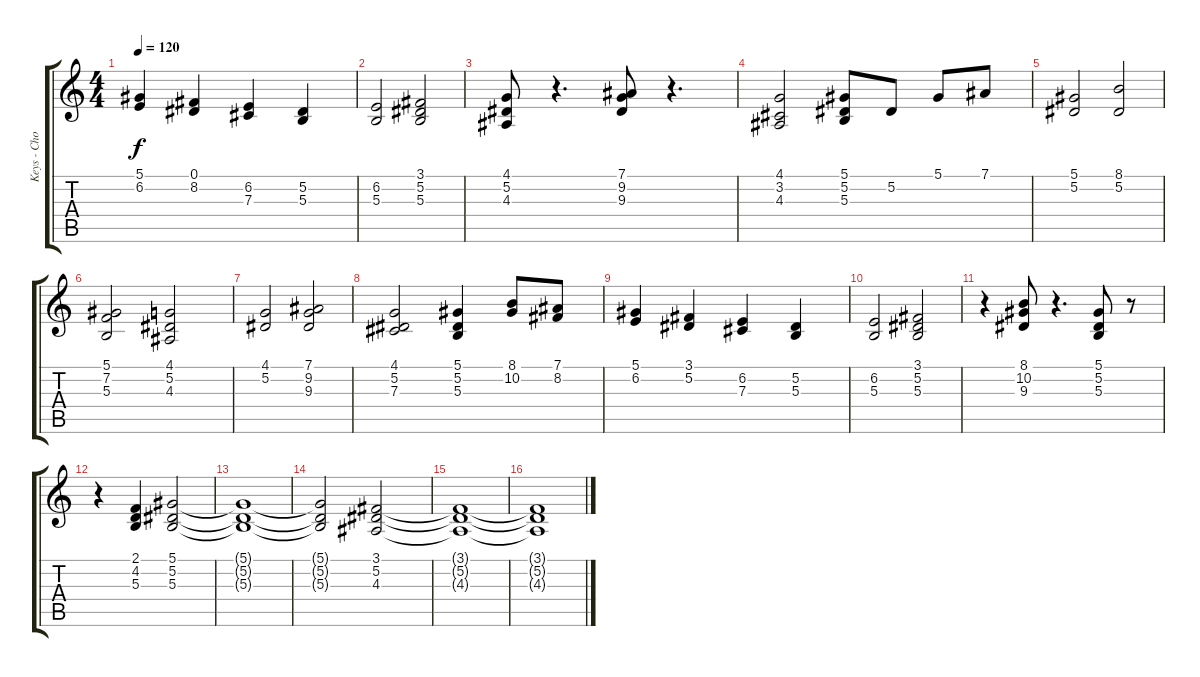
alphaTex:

\track ("Keys - Chord II" "Keys - Cho") {instrument stringensemble1}
\staff {score tabs}
\tuning (Eb4 Bb3 Gb3 Db3 Ab2 Eb2) {hide}
\ts (4 4)
\tempo 120
\clef g2
\ks c
(5.1 6.2).4{dy f} (0.1 8.2).4 (6.2 7.3).4 (5.2 5.3).4 |
(6.2 5.3).2 (3.1 5.2 5.3).2 |
(4.1 5.2 4.3).8 r.4{d} (7.1 9.2 9.3).8 r.4{d} |
(4.1 3.2 4.3).2 (5.1 5.2 5.3).8 5.2.8 5.1.8 7.1.8 |
(5.1 5.2).2 (8.1 5.2).2 |
(5.1 7.2 5.3).2 (4.1 5.2 4.3).2 |
(4.1 5.2).2 (7.1 9.2 9.3).2 |
(4.1 5.2 7.3).2 (5.1 5.2 5.3).4 (8.1 10.2).8 (7.1 8.2).8 |
(5.1 6.2).4 (3.1 5.2).4 (6.2 7.3).4 (5.2 5.3).4 |
(6.2 5.3).2 (3.1 5.2 5.3).2 |
r.4 (8.1 10.2 9.3).8 r.4{d} (5.1 5.2 5.3).8 r.8 |
r.4 (2.1 4.2 5.3).4 (5.1 5.2 5.3).2 |
(5.1{t} 5.2{t} 5.3{t}).1 |
(5.1{t} 5.2{t} 5.3{t}).2 (3.1 5.2 4.3).2 |
(3.1{t} 5.2{t} 4.3{t}).1 |
(3.1{t} 5.2{t} 4.3{t}).1
